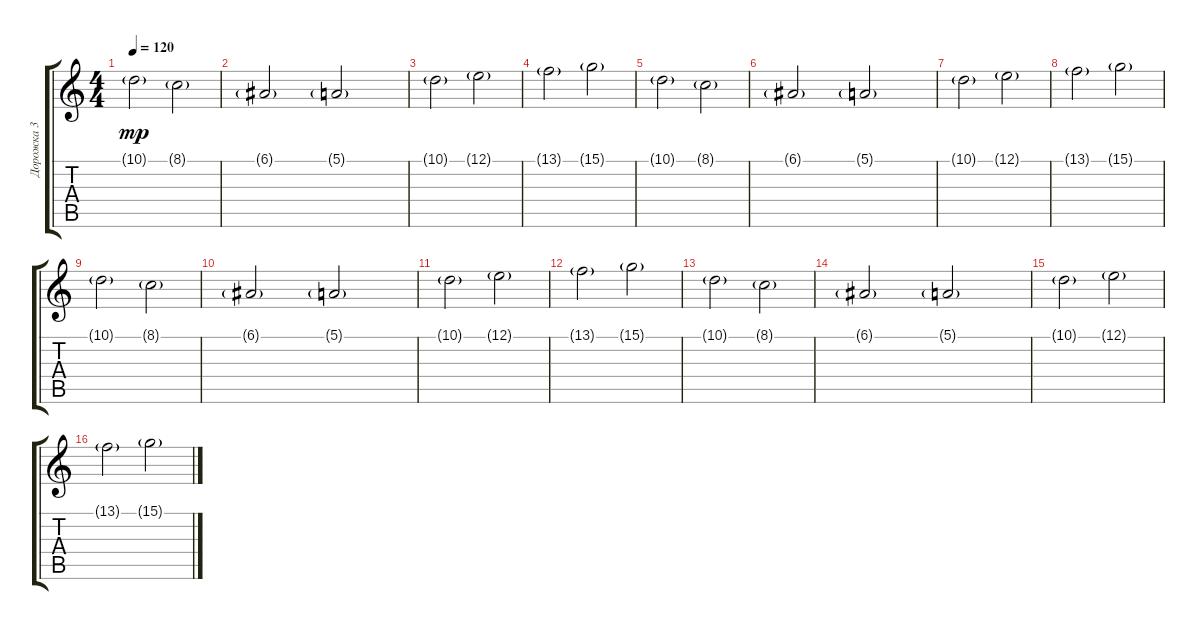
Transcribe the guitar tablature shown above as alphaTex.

\track ("Дорожка 3" "Дорожка 3") {instrument stringensemble1}
\staff {score tabs}
\tuning (E4 B3 G3 D3 A2 D2) {hide}
\ts (4 4)
\tempo 120
\clef g2
\ks c
10.1{g}.2{dy mp} 8.1{g}.2 |
6.1{g}.2 5.1{g}.2 |
10.1{g}.2 12.1{g}.2 |
13.1{g}.2 15.1{g}.2 |
10.1{g}.2 8.1{g}.2 |
6.1{g}.2 5.1{g}.2 |
10.1{g}.2 12.1{g}.2 |
13.1{g}.2 15.1{g}.2 |
10.1{g}.2 8.1{g}.2 |
6.1{g}.2 5.1{g}.2 |
10.1{g}.2 12.1{g}.2 |
13.1{g}.2 15.1{g}.2 |
10.1{g}.2 8.1{g}.2 |
6.1{g}.2 5.1{g}.2 |
10.1{g}.2 12.1{g}.2 |
13.1{g}.2 15.1{g}.2
